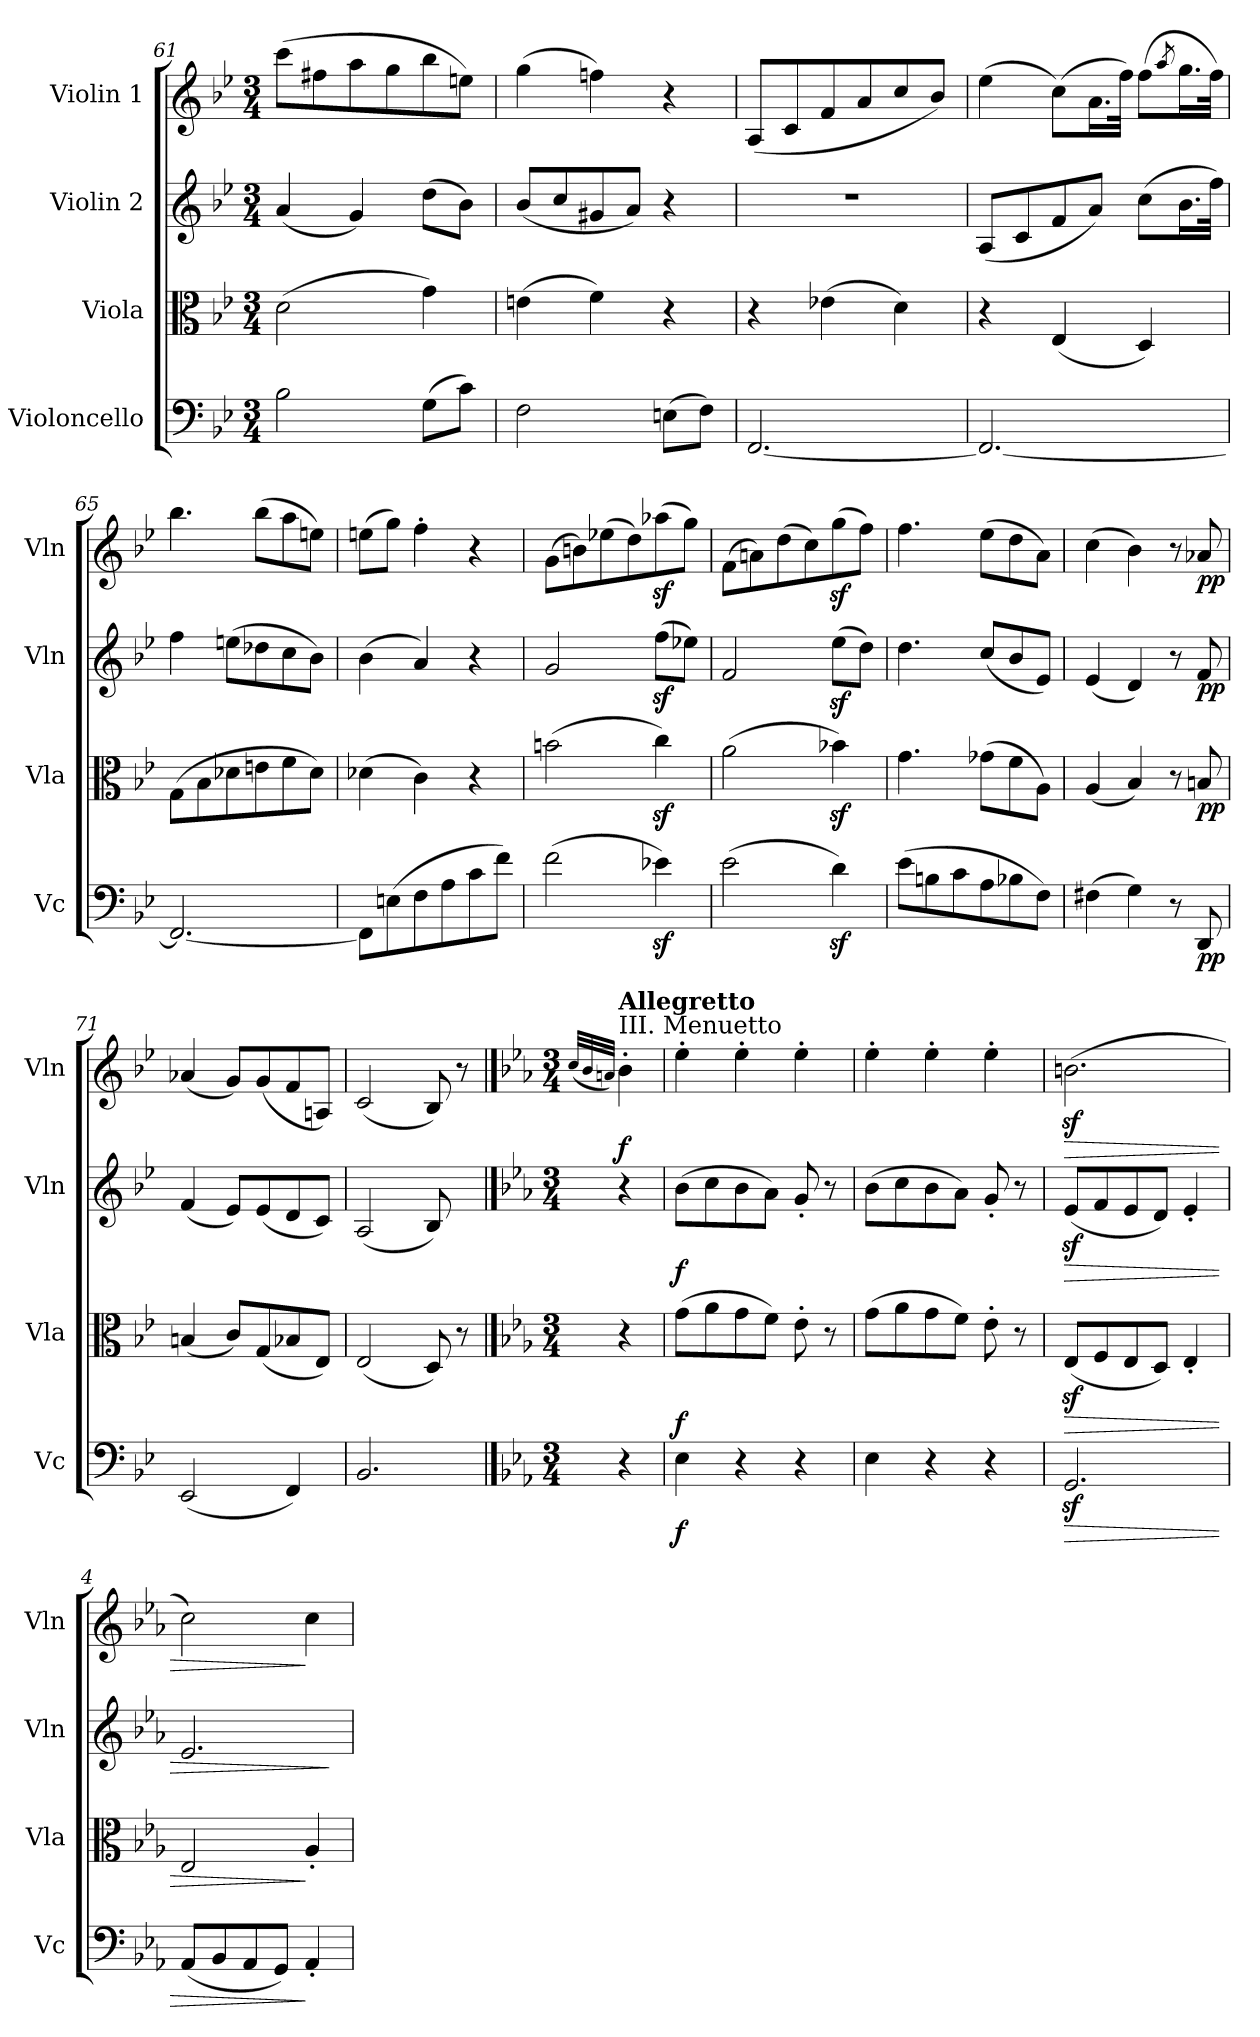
**kern	**dynam	**kern	**dynam	**kern	**dynam	**kern	**dynam
*part4	*part4	*part3	*part3	*part2	*part2	*part1	*part1
*staff4	*staff4	*staff3	*staff3	*staff2	*staff2	*staff1	*staff1
*I"Violoncello	*	*I"Viola	*	*I"Violin 2	*	*I"Violin 1	*
*I'Vc	*	*I'Vla	*	*I'Vln	*	*I'Vln	*
*clefF4	*	*clefC3	*	*clefG2	*	*clefG2	*
*k[b-e-]	*	*k[b-e-]	*	*k[b-e-]	*	*k[b-e-]	*
*M3/4	*	*M3/4	*	*M3/4	*	*M3/4	*
=61	=61	=61	=61	=61	=61	=61	=61
2B-\	.	(>2d\	.	(<4a/	.	(>8ccc\L	.
.	.	.	.	.	.	8ff#X\	.
.	.	.	.	4g/)	.	8aa\	.
.	.	.	.	.	.	8gg\	.
(>8G\L	.	4g\)	.	(>8dd\L	.	8bb-\	.
8c\J)	.	.	.	8b-\J)	.	8een\J)	.
=62	=62	=62	=62	=62	=62	=62	=62
2F\	.	(>4en\	.	(<8b-/L	.	(>4gg\	.
.	.	.	.	8cc/	.	.	.
.	.	4f\)	.	8g#X/	.	4ffn\)	.
.	.	.	.	8a/J)	.	.	.
(>8En\L	.	4r	.	4r	.	4r	.
8F\J)	.	.	.	.	.	.	.
=63	=63	=63	=63	=63	=63	=63	=63
[2.FF/	.	4r	.	2.r	.	(<8A/L	.
.	.	.	.	.	.	8c/	.
.	.	(>4e-X\	.	.	.	8f/	.
.	.	.	.	.	.	8a/	.
.	.	4d\)	.	.	.	8cc/	.
.	.	.	.	.	.	8b-/J)	.
=64	=64	=64	=64	=64	=64	=64	=64
2.FF/_	.	4r	.	(<8A/L	.	(>4ee-\	.
.	.	.	.	8c/	.	.	.
.	.	(<4E-/	.	8f/	.	(>8cc\L)	.
.	.	.	.	8a/J)	.	16.a\L	.
.	.	.	.	.	.	32ff\JJk)	.
.	.	4D/)	.	(>8cc\L	.	(>8ff\L	.
.	.	.	.	.	.	8qaa/	.
.	.	.	.	16.b-\L	.	16.gg\L	.
.	.	.	.	32ff\JJk)	.	32ff\JJk)	.
=65	=65	=65	=65	=65	=65	=65	=65
2.FF/_	.	(>8G\L	.	4ff\	.	4.bb-\	.
.	.	8B-\	.	.	.	.	.
.	.	8d-X\	.	(>8een\L	.	.	.
.	.	8en\	.	8dd-X\	.	(>8bb-\L	.
.	.	8f\	.	8cc\	.	8aa\	.
.	.	8d-\J)	.	8b-\J)	.	8een\J)	.
!!LO:LB:g=z
=66	=66	=66	=66	=66	=66	=66	=66
8FF\L]	.	(>4d-X\	.	(>4b-\	.	(>8een\L	.
(>8En\	.	.	.	.	.	8gg\J)	.
8F\	.	4c\)	.	4a/)	.	4ff'\	.
8A\	.	.	.	.	.	.	.
8c\	.	4r	.	4r	.	4r	.
8f\J)	.	.	.	.	.	.	.
=67	=67	=67	=67	=67	=67	=67	=67
(>2f\	.	(>2bn\	.	2g/	.	(>8g\L	.
.	.	.	.	.	.	8bn\)	.
.	.	.	.	.	.	(>8ee-X\	.
.	.	.	.	.	.	8dd\)	.
4e-Xz<\)	.	4ccz<\)	.	(>8ffz<\L	.	(>8aa-Xz<\	.
.	.	.	.	8ee-X\J)	.	8gg\J)	.
=68	=68	=68	=68	=68	=68	=68	=68
(>2e-\	.	(>2a\	.	2f/	.	(>8f\L	.
.	.	.	.	.	.	8an\)	.
.	.	.	.	.	.	(>8dd\	.
.	.	.	.	.	.	8cc\)	.
4dz<\)	.	4b-Xz<\)	.	(>8ee-z<\L	.	(>8ggz<\	.
.	.	.	.	8dd\J)	.	8ff\J)	.
=69	=69	=69	=69	=69	=69	=69	=69
(>8e-\L	.	4.g\	.	4.dd\	.	4.ff\	.
8Bn\	.	.	.	.	.	.	.
8c\	.	.	.	.	.	.	.
8A\	.	(>8g-X\L	.	(<8cc/L	.	(>8ee-\L	.
8B-X\	.	8f\	.	8b-/	.	8dd\	.
8F\J)	.	8A\J)	.	8e-/J)	.	8a\J)	.
=70	=70	=70	=70	=70	=70	=70	=70
(>4F#X\	.	(<4A/	.	(<4e-/	.	(>4cc\	.
4G\)	.	4B-/)	.	4d/)	.	4b-\)	.
8r	.	8r	.	8r	.	8r	.
!	!LO:DY:b	!	!LO:DY:b	!	!LO:DY:b	!	!LO:DY:b
8DD/	pp	8Bn/	pp	8f/	pp	8a-X/	pp
=71	=71	=71	=71	=71	=71	=71	=71
(<2EE-/	.	(<4Bn/	.	(<4f/	.	(<4a-X/	.
.	.	8c/L)	.	8e-/L)	.	8g/L)	.
.	.	(<8G/	.	(<8e-/	.	(<8g/	.
4FF/)	.	8B-X/	.	8d/	.	8f/	.
.	.	8E-/J)	.	8c/J)	.	8An/J)	.
=72	=72	=72	=72	=72	=72	=72	=72
2.BB-/	.	(<2E-/	.	(<2A/	.	(<2c/	.
.	.	8D/)	.	8B-/)	.	8B-/)	.
.	.	8r	.	8ryy	.	8r	.
!!LO:PB:g=z
==	==	==	==	==	==	==	==
*k[b-e-a-]	*	*k[b-e-a-]	*	*k[b-e-a-]	*	*k[b-e-a-]	*
*M3/4	*	*M3/4	*	*M3/4	*	*M3/4	*
.	.	.	.	.	.	(<32qcc/LLL	.
.	.	.	.	.	.	32qb-/	.
.	.	.	.	.	.	32qan/JJJ)	.
!	!	!	!	!	!	!LO:TX:a:t=III.  Menuetto	!
!	!	!	!	!	!	!LO:TX:a:B:t=Allegretto	!
!	!	!	!	!	!	!	!LO:DY:b
4r	.	4r	.	4r	.	4b-'\	f
=1	=1	=1	=1	=1	=1	=1	=1
!	!LO:DY:b	!	!LO:DY:b	!	!LO:DY:b	!	!
4E-\	f	(>8g\L	f	(>8b-\L	f	4ee-'\	.
.	.	8a-\	.	8cc\	.	.	.
4r	.	8g\	.	8b-\	.	4ee-'\	.
.	.	8f\J)	.	8a-\J)	.	.	.
4r	.	8e-'\	.	8g'/	.	4ee-'\	.
.	.	8r	.	8r	.	.	.
=2	=2	=2	=2	=2	=2	=2	=2
4E-\	.	(>8g\L	.	(>8b-\L	.	4ee-'\	.
.	.	8a-\	.	8cc\	.	.	.
4r	.	8g\	.	8b-\	.	4ee-'\	.
.	.	8f\J)	.	8a-\J)	.	.	.
4r	.	8e-'\	.	8g'/	.	4ee-'\	.
.	.	8r	.	8r	.	.	.
=3	=3	=3	=3	=3	=3	=3	=3
!	!LO:HP:b	!	!LO:HP:b	!	!LO:HP:b	!	!LO:HP:b
2.GGz</	>	(<8E-z</L	>	(<8e-z</L	>	(>2.bnz<\	>
.	.	8F/	.	8f/	.	.	.
.	.	8E-/	.	8e-/	.	.	.
.	.	8D/J)	.	8d/J)	.	.	.
.	.	4E-'/	.	4e-'/	.	.	.
=4	=4	=4	=4	=4	=4	=4	=4
(<8AA-/L	.	2E-/	.	2.e-/	.	2cc\)	.
8BB-/	.	.	.	.	.	.	.
8AA-/	.	.	.	.	.	.	.
8GG/J)	.	.	.	.	.	.	.
4AA-'/	]	4A-'/	]	.	.	4cc\	]
.	.	.	.	.	]	.	.
=	=	=	=	=	=	=	=
*-	*-	*-	*-	*-	*-	*-	*-
